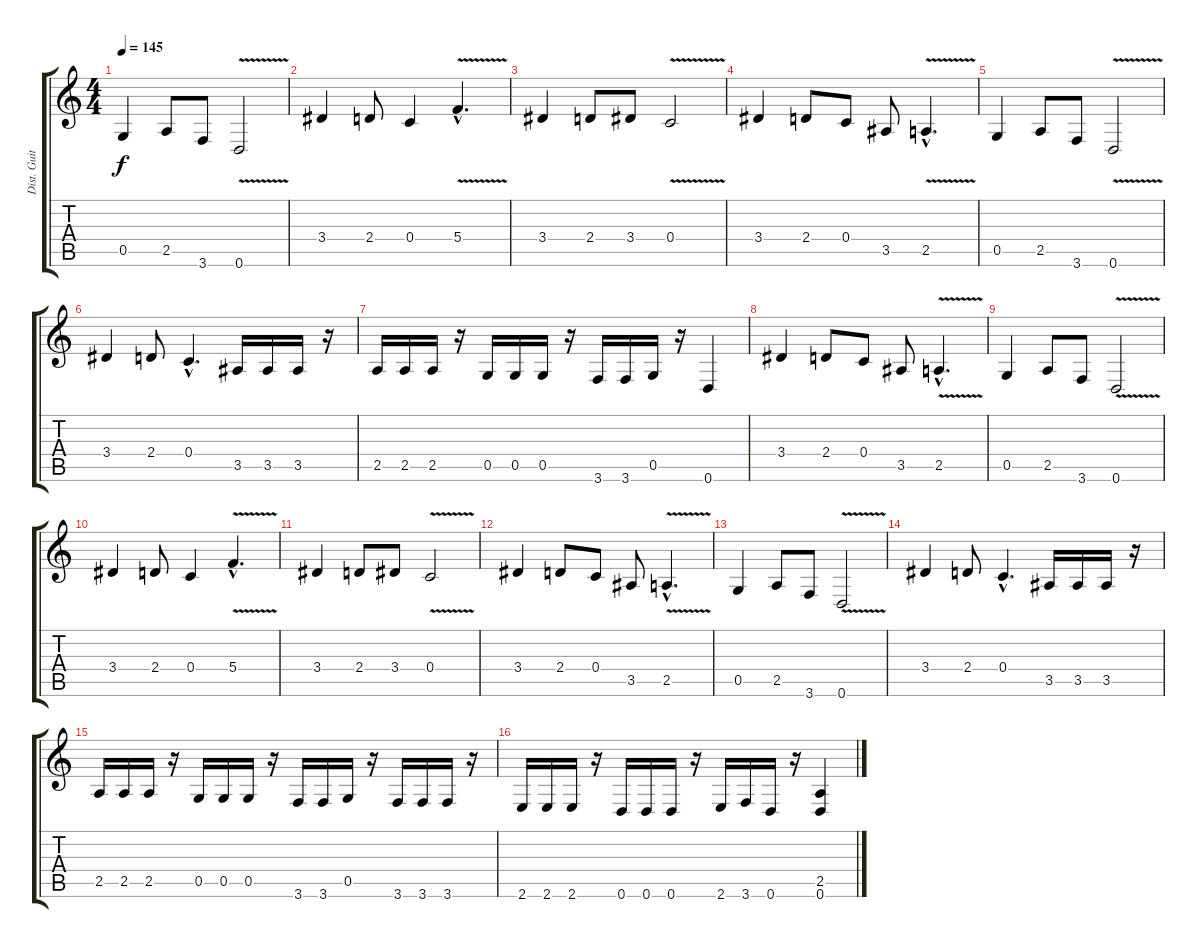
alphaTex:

\track ("Dist. Guitar II" "Dist. Guit") {instrument distortionguitar}
\staff {score tabs}
\tuning (D4 A3 F3 C3 G2 D2) {hide}
\ts (4 4)
\tempo 145
\clef g2
\ks c
0.5.4{dy f} 2.5.8 3.6.8 0.6{v}.2 |
3.4.4 2.4.8 0.4.4 5.4{v hac}.4{d} |
3.4.4 2.4.8 3.4.8 0.4{v}.2 |
3.4.4 2.4.8 0.4.8 3.5.8 2.5{v hac}.4{d} |
0.5.4 2.5.8 3.6.8 0.6{v}.2 |
3.4.4 2.4.8 0.4{hac}.4{d} 3.5.16 3.5.16 3.5.16 r.16 |
2.5.16 2.5.16 2.5.16 r.16 0.5.16 0.5.16 0.5.16 r.16 3.6.16 3.6.16 0.5.16 r.16 0.6.4 |
3.4.4 2.4.8 0.4.8 3.5.8 2.5{v hac}.4{d} |
0.5.4 2.5.8 3.6.8 0.6{v}.2 |
3.4.4 2.4.8 0.4.4 5.4{v hac}.4{d} |
3.4.4 2.4.8 3.4.8 0.4{v}.2 |
3.4.4 2.4.8 0.4.8 3.5.8 2.5{v hac}.4{d} |
0.5.4 2.5.8 3.6.8 0.6{v}.2 |
3.4.4 2.4.8 0.4{hac}.4{d} 3.5.16 3.5.16 3.5.16 r.16 |
2.5.16 2.5.16 2.5.16 r.16 0.5.16 0.5.16 0.5.16 r.16 3.6.16 3.6.16 0.5.16 r.16 3.6.16 3.6.16 3.6.16 r.16 |
2.6.16 2.6.16 2.6.16 r.16 0.6.16 0.6.16 0.6.16 r.16 2.6.16 3.6.16 0.6.16 r.16 (2.5 0.6).4
